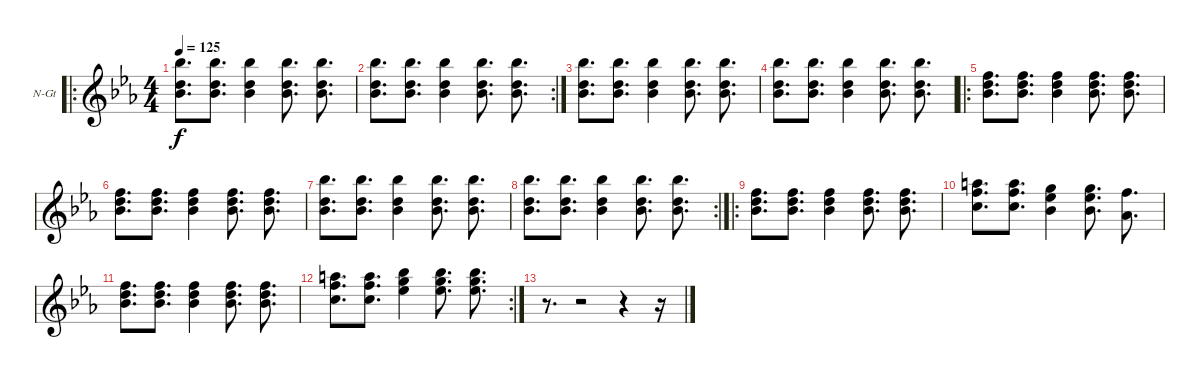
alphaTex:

\bracketExtendMode groupsimilarinstruments
\firstSystemTrackNameOrientation horizontal
\otherSystemsTrackNameOrientation horizontal
\track ("Дорожка 1" "N-Gt") {instrument acousticguitarnylon}
\staff {score}
\tuning (E4 B3 G3 D3 A2 E2)
\ro
\ts (4 4)
\tempo 125
\clef g2
\ks eb
(6.1 3.2 3.3).8{d dy f} (6.1 3.2 3.3).8{d} (6.1 3.2 3.3).4 (6.1 3.2 3.3).8{d} (6.1 3.2 3.3).8{d} |
\rc 2
(6.1 3.2 3.3).8{d} (6.1 3.2 3.3).8{d} (6.1 3.2 3.3).4 (6.1 3.2 3.3).8{d} (6.1 3.2 3.3).8{d} |
(6.1 3.2 3.3).8{d} (6.1 3.2 3.3).8{d} (6.1 3.2 3.3).4 (6.1 3.2 3.3).8{d} (6.1 3.2 3.3).8{d} |
(6.1 3.2 3.3).8{d} (6.1 3.2 3.3).8{d} (6.1 3.2 3.3).4 (6.1 3.2 3.3).8{d} (6.1 3.2 3.3).8{d} |
\ro
(1.1 3.2 3.3).8{d} (1.1 3.2 3.3).8{d} (1.1 3.2 3.3).4 (1.1 3.2 3.3).8{d} (1.1 3.2 3.3).8{d} |
(1.1 3.2 3.3).8{d} (1.1 3.2 3.3).8{d} (1.1 3.2 3.3).4 (1.1 3.2 3.3).8{d} (1.1 3.2 3.3).8{d} |
(6.1 3.2 3.3).8{d} (6.1 3.2 3.3).8{d} (6.1 3.2 3.3).4 (6.1 3.2 3.3).8{d} (6.1 3.2 3.3).8{d} |
\rc 2
(6.1 3.2 3.3).8{d} (6.1 3.2 3.3).8{d} (6.1 3.2 3.3).4 (6.1 3.2 3.3).8{d} (6.1 3.2 3.3).8{d} |
\ro
(1.1 3.2 3.3).8{d} (1.1 3.2 3.3).8{d} (1.1 3.2 3.3).4 (1.1 3.2 3.3).8{d} (1.1 3.2 3.3).8{d} |
(1.1 1.2 14.3).8{d} (1.1 1.2 14.3).8{d} (3.1 4.2 3.3).4 (3.1 4.2 3.3).8{d} (1.1 1.3).8{d} |
(1.1 3.2 3.3).8{d} (1.1 3.2 3.3).8{d} (1.1 3.2 3.3).4 (1.1 3.2 3.3).8{d} (1.1 3.2 3.3).8{d} |
\rc 2
(1.1 1.2 14.3).8{d} (1.1 1.2 14.3).8{d} (3.1 4.2 15.3).4 (3.1 4.2 15.3).8{d} (3.1 4.2 15.3).8{d} |
r.8{d} r.2 r.4 r.16
